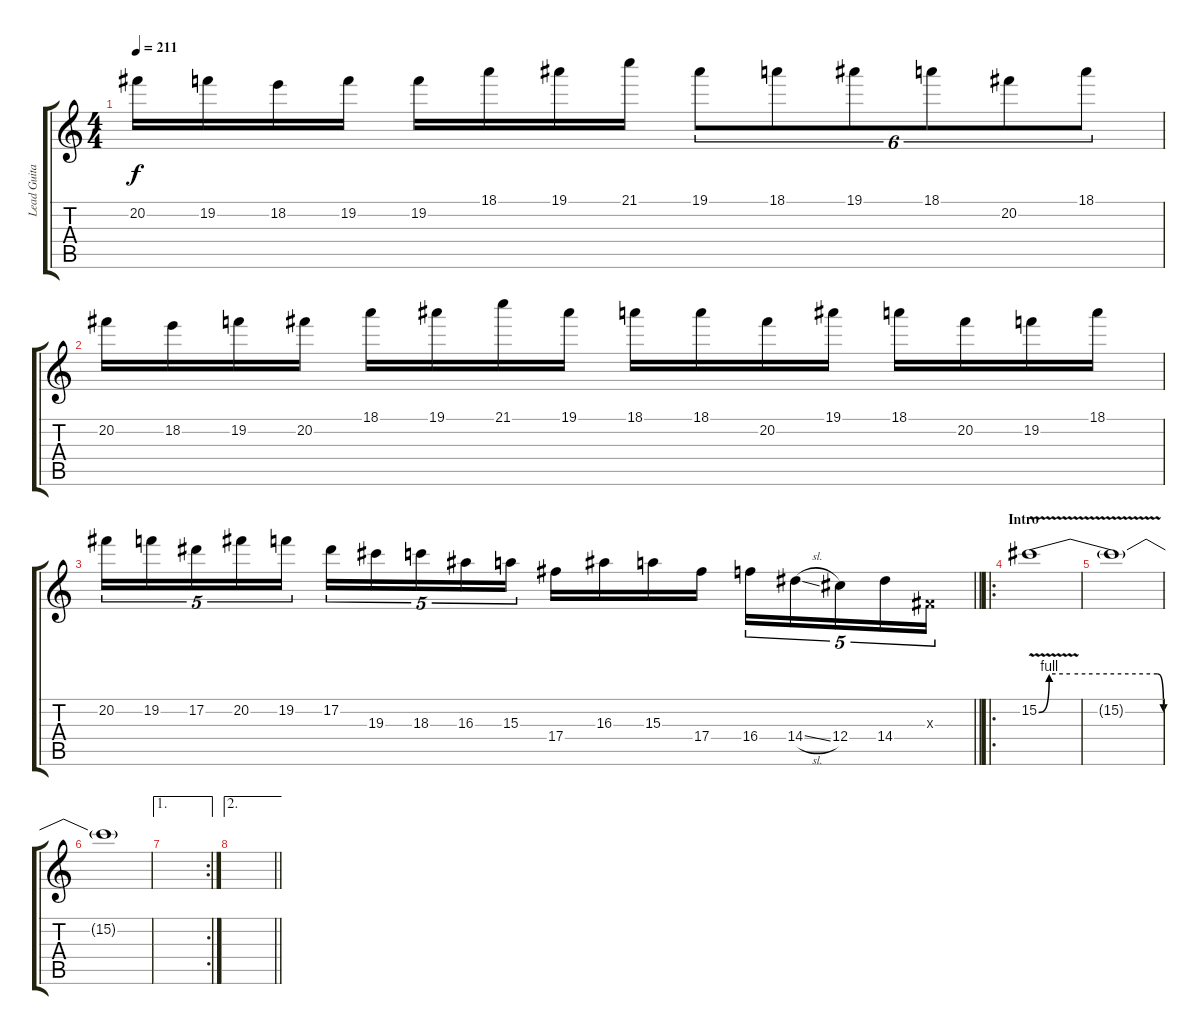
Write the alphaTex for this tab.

\track ("Lead Guitar (Malmsteen)" "Lead Guita") {instrument distortionguitar}
\staff {score tabs}
\tuning (Eb4 Bb3 Gb3 Db3 Ab2 Eb2) {hide}
\ts (4 4)
\tempo 211
\clef g2
\ks c
20.2.16{dy f} 19.2.16 18.2.16 19.2.16 19.2.16 18.1.16 19.1.16 21.1.16 19.1.8{tu (6 4)} 18.1.8{tu (6 4)} 19.1.8{tu (6 4)} 18.1.8{tu (6 4)} 20.2.8{tu (6 4)} 18.1.8{tu (6 4)} |
20.2.16 18.2.16 19.2.16 20.2.16 18.1.16 19.1.16 21.1.16 19.1.16 18.1.16 18.1.16 20.2.16 19.1.16 18.1.16 20.2.16 19.2.16 18.1.16 |
\barLineRight lightlight
20.2.16{tu (5 4)} 19.2.16{tu (5 4)} 17.2.16{tu (5 4)} 20.2.16{tu (5 4)} 19.2.16{tu (5 4)} 17.2.16{tu (5 4)} 19.3.16{tu (5 4)} 18.3.16{tu (5 4)} 16.3.16{tu (5 4)} 15.3.16{tu (5 4)} 17.4.16 16.3.16 15.3.16 17.4.16 16.4.16{tu (5 4)} 14.4{sl}.16{tu (5 4)} 12.4.16{tu (5 4)} 14.4.16{tu (5 4)} 0.3{x}.16{tu (5 4)} |
\ro
\section ("" "Intro")
15.2{be (custom 0 0 5 4 15 4 57 4 60 0) v}.1 |
15.2{t}.1 |
15.2{t}.1 |
\ae 1
\rc 2
|
\ae 2
\barLineRight lightlight
